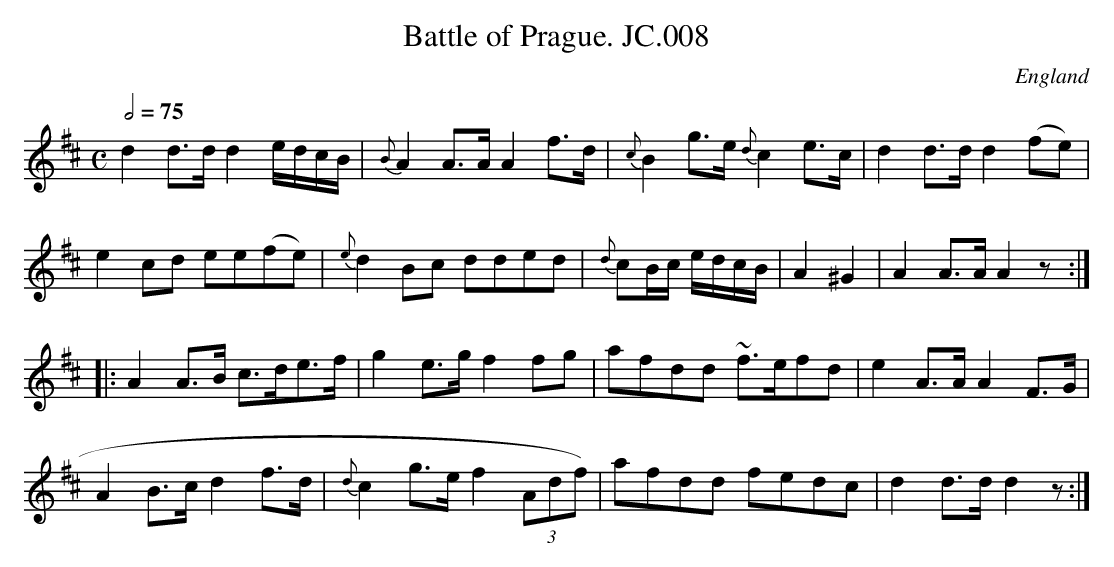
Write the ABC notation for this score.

X:1
T:Battle of Prague. JC.008
O:England
M:C
L:1/8
Q:2/4=75
K:D major
d2d>dd2e/d/c/B/|\
{B}A2A>AA2f>d|{c}B2g>e{d}c2e>c|d2d>dd2(fe)|!
e2cd ee(fe)|{e}d2Bc dded|{d}cB/c/ e/d/c/B/|A2^G2|A2A>AA2z:|!
|:A2A>B c>de>f|g2e>gf2fg|afdd ~f>efd|e2A>AA2F>G|!
A2B>cd2f>d|{d}c2g>ef2(3Adf)|afdd fedc|d2d>dd2z:|
